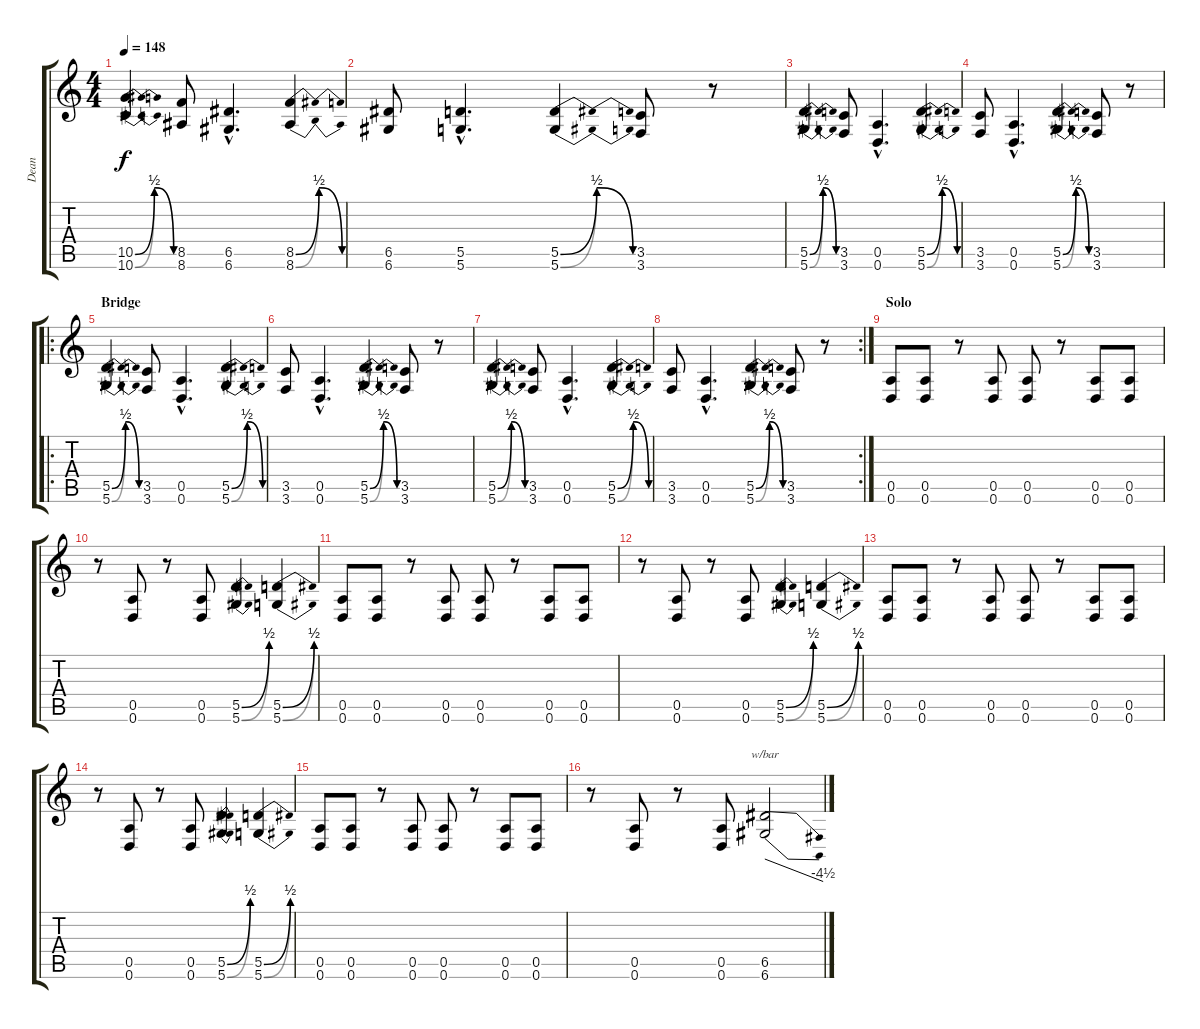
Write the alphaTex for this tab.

\track ("Dean" "Dean") {instrument distortionguitar}
\staff {score tabs}
\tuning (E4 B3 G3 D3 A2 D2) {hide}
\ts (4 4)
\tempo 148
\clef g2
\ks c
(10.5{be (bendrelease 0 0 30 2 30 2 60 0)} 10.6{be (bendrelease 0 0 30 2 30 2 60 0)}).4{dy f} (8.5 8.6).8 (6.5{hac} 6.6{hac}).4{d} (8.5{be (bendrelease 0 0 30 2 30 2 60 0)} 8.6{be (bendrelease 0 0 30 2 30 2 60 0)}).4 |
(6.5 6.6).8 (5.5{hac} 5.6{hac}).4{d} (5.5{be (bendrelease 0 0 30 2 30 2 60 0)} 5.6{be (bendrelease 0 0 30 2 30 2 60 0)}).4 (3.5 3.6).8 r.8 |
(5.5{be (bendrelease 0 0 30 2 30 2 60 0)} 5.6{be (bendrelease 0 0 30 2 30 2 60 0)}).4 (3.5 3.6).8 (0.5{hac} 0.6{hac}).4{d} (5.5{be (bendrelease 0 0 30 2 30 2 60 0)} 5.6{be (bendrelease 0 0 30 2 30 2 60 0)}).4 |
(3.5 3.6).8 (0.5{hac} 0.6{hac}).4{d} (5.5{be (bendrelease 0 0 30 2 30 2 60 0)} 5.6{be (bendrelease 0 0 30 2 30 2 60 0)}).4 (3.5 3.6).8 r.8 |
\ro
\section ("" "Bridge")
(5.5{be (bendrelease 0 0 30 2 30 2 60 0)} 5.6{be (bendrelease 0 0 30 2 30 2 60 0)}).4 (3.5 3.6).8 (0.5{hac} 0.6{hac}).4{d} (5.5{be (bendrelease 0 0 30 2 30 2 60 0)} 5.6{be (bendrelease 0 0 30 2 30 2 60 0)}).4 |
(3.5 3.6).8 (0.5{hac} 0.6{hac}).4{d} (5.5{be (bendrelease 0 0 30 2 30 2 60 0)} 5.6{be (bendrelease 0 0 30 2 30 2 60 0)}).4 (3.5 3.6).8 r.8 |
(5.5{be (bendrelease 0 0 30 2 30 2 60 0)} 5.6{be (bendrelease 0 0 30 2 30 2 60 0)}).4 (3.5 3.6).8 (0.5{hac} 0.6{hac}).4{d} (5.5{be (bendrelease 0 0 30 2 30 2 60 0)} 5.6{be (bendrelease 0 0 30 2 30 2 60 0)}).4 |
\rc 2
(3.5 3.6).8 (0.5{hac} 0.6{hac}).4{d} (5.5{be (bendrelease 0 0 30 2 30 2 60 0)} 5.6{be (bendrelease 0 0 30 2 30 2 60 0)}).4 (3.5 3.6).8 r.8 |
\section ("" "Solo")
(0.5 0.6).8 (0.5 0.6).8 r.8 (0.5 0.6).8 (0.5 0.6).8 r.8 (0.5 0.6).8 (0.5 0.6).8 |
r.8 (0.5 0.6).8 r.8 (0.5 0.6).8 (5.5{be (bend 0 0 60 2)} 5.6{be (bend 0 0 60 2)}).4 (5.5{be (bend 0 0 60 2)} 5.6{be (bend 0 0 60 2)}).4 |
(0.5 0.6).8 (0.5 0.6).8 r.8 (0.5 0.6).8 (0.5 0.6).8 r.8 (0.5 0.6).8 (0.5 0.6).8 |
r.8 (0.5 0.6).8 r.8 (0.5 0.6).8 (5.5{be (bend 0 0 60 2)} 5.6{be (bend 0 0 60 2)}).4 (5.5{be (bend 0 0 60 2)} 5.6{be (bend 0 0 60 2)}).4 |
(0.5 0.6).8 (0.5 0.6).8 r.8 (0.5 0.6).8 (0.5 0.6).8 r.8 (0.5 0.6).8 (0.5 0.6).8 |
r.8 (0.5 0.6).8 r.8 (0.5 0.6).8 (5.5{be (bend 0 0 60 2)} 5.6{be (bend 0 0 60 2)}).4 (5.5{be (bend 0 0 60 2)} 5.6{be (bend 0 0 60 2)}).4 |
(0.5 0.6).8 (0.5 0.6).8 r.8 (0.5 0.6).8 (0.5 0.6).8 r.8 (0.5 0.6).8 (0.5 0.6).8 |
r.8 (0.5 0.6).8 r.8 (0.5 0.6).8 (6.5 6.6).2{tbe (dive default 0 0 60 -18)}
